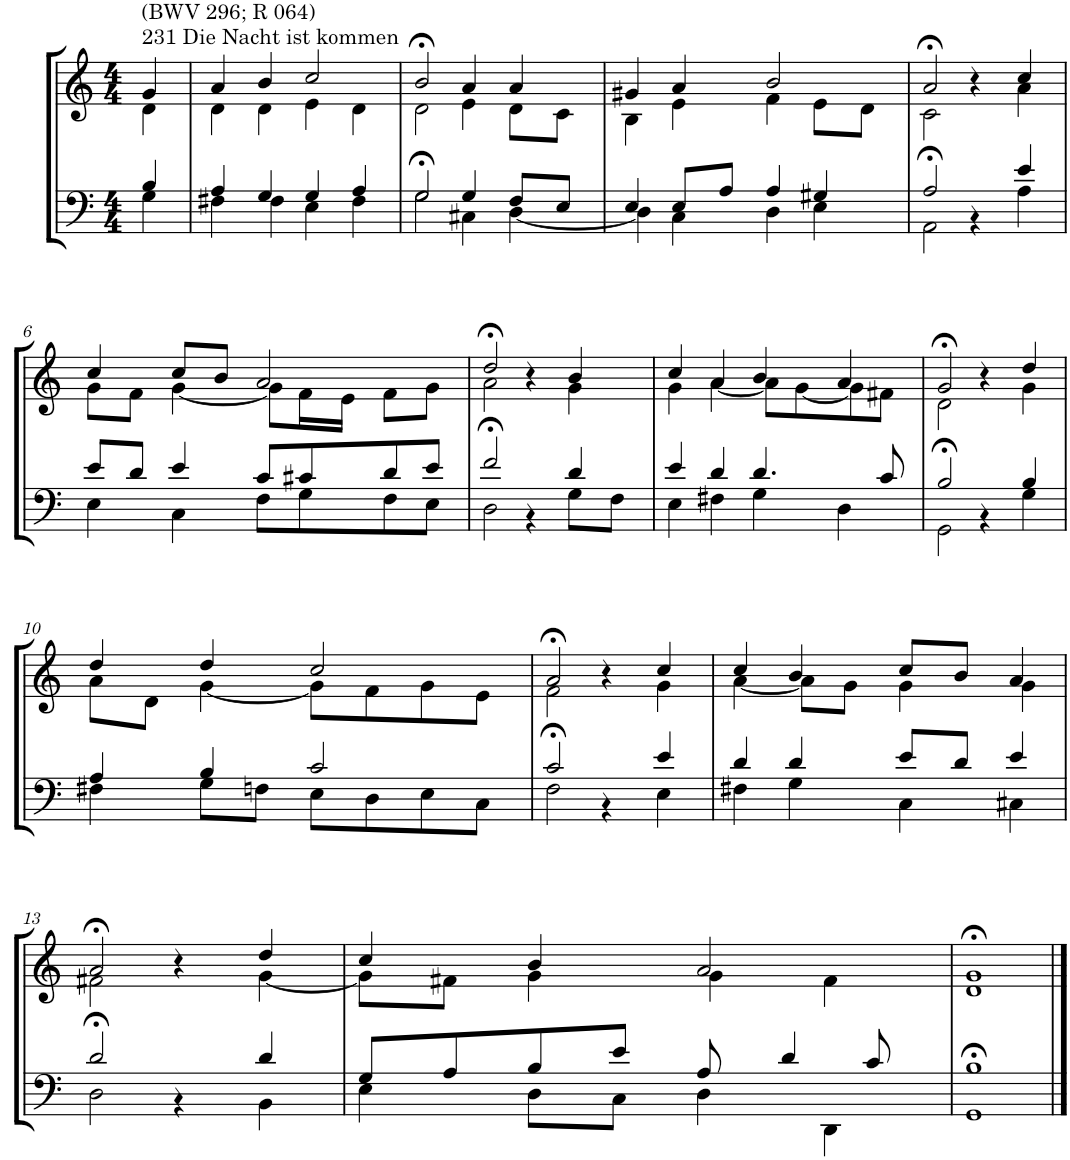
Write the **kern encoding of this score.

**kern	**kern
*part2	*part1
*staff2	*staff1
*I"Tenor/Baß	*I"Sopran/Alt
*clefF4	*clefG2
*k[]	*k[]
*M4/4	*M4/4
=1	=1
*^	*^
!	!	!LO:TX:a:t=231 Die Nacht ist kommen	!
!	!	!LO:TX:a:t=(BWV 296; R 064)	!
4B/	4G\	4g/	4d\
=2	=2	=2	=2
4A/	4F#X\	4a/	4d\
4G/	4F#\	4b/	4d\
4G/	4E\	2cc/	4e\
4A/	4F#\	.	4d\
=3	=3	=3	=3
2G/	2G>\	2b>/	2d\
4G/	4C#X\	4a/	4e\
8F/L	[4D\	4a/	8d\L
8E/J	.	.	8c\J
=4	=4	=4	=4
4E/	4D\]	4g#X/	4B\
8E/L	4C\	4a/	4e\
8A/J	.	.	.
4A/	4D\	2b/	4f\
4G#X/	4E\	.	8e\L
.	.	.	8d\J
=5	=5	=5	=5
2A/	2AA>\	2a>/	2c\
4ryy	4r	4r	4ryy
4e/	4A\	4cc/	4a\
!!LO:LB:g=z	!!
=6	=6	=6	=6
8e/L	4E\	4cc/	8g\L
8d/J	.	.	8f\J
4e/	4C\	8cc/L	[4g\
.	.	8b/J	.
8c/L	8F\L	2a/	8g\L]
8c#X/	8G\	.	16f\L
.	.	.	16e\JJ
8d/	8F\	.	8f\L
8e/J	8E\J	.	8g\J
=7	=7	=7	=7
2f/	2D>\	2dd>/	2a\
4ryy	4r	4r	4ryy
4d/	8G\L	4b/	4g\
.	8F\J	.	.
=8	=8	=8	=8
4e/	4E\	4cc/	4g\
4d/	4F#X\	4a/	[4a\
4.d/	4G\	4b/	8a\L]
.	.	.	[8g\
.	4D\	4a/	8g\]
8c/	.	.	8f#X\J
=9	=9	=9	=9
2B/	2GG>\	2g>/	2d\
4ryy	4r	4r	4ryy
4B/	4G\	4dd/	4g\
!!LO:LB:g=z	!!
=10	=10	=10	=10
4A/	4F#X\	4dd/	8a\L
.	.	.	8d\J
4B/	8G\L	4dd/	[4g\
.	8Fn\J	.	.
2c/	8E\L	2cc/	8g\L]
.	8D\	.	8f\
.	8E\	.	8g\
.	8C\J	.	8e\J
=11	=11	=11	=11
2c/	2F>\	2a>/	2f\
4ryy	4r	4r	4ryy
4e/	4E\	4cc/	4g\
=12	=12	=12	=12
4d/	4F#X\	4cc/	[4a\
4d/	4G\	4b/	8a\L]
.	.	.	8g\J
8e/L	4C\	8cc/L	4g\
8d/J	.	8b/J	.
4e/	4C#X\	4a/	4g\
!!LO:LB:g=z	!!
=13	=13	=13	=13
2d/	2D>\	2a>/	2f#X\
4ryy	4r	4r	4ryy
4d/	4BB\	4dd/	[4g\
=14	=14	=14	=14
8G/L	4E\	4cc/	8g\L]
8A/	.	.	8f#X\J
8B/	8D\L	4b/	4g\
8e/J	8C\J	.	.
8A/	4D\	2a/	4g\
4d/	.	.	.
.	4DD\	.	4f#\
8c/	.	.	.
=15	=15	=15	=15
1B	1GG>	1g>	1d
*v	*v	*	*
*	*v	*v
==	==
*-	*-
